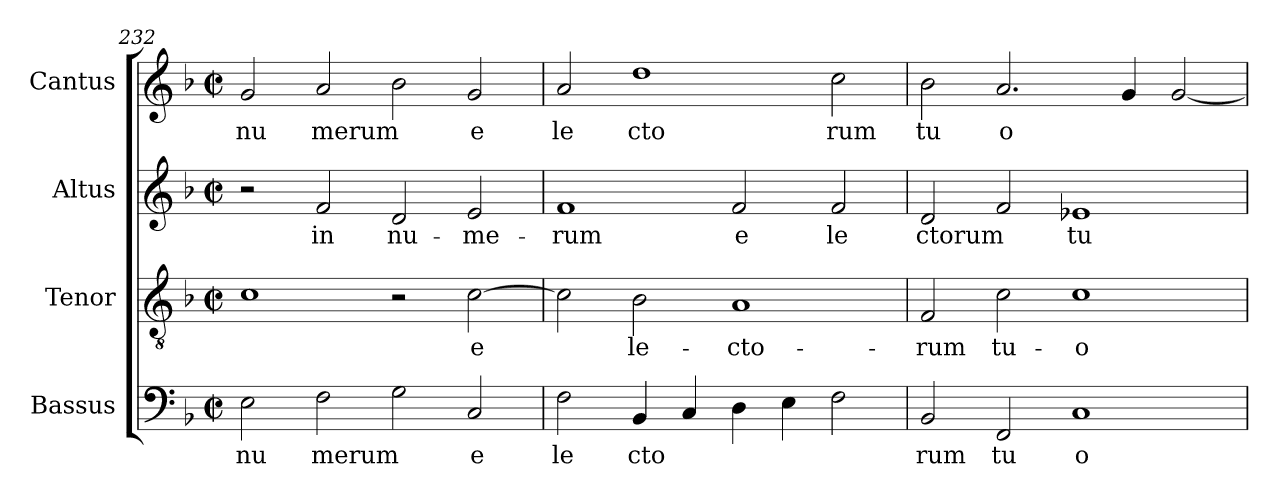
**kern	**text	**kern	**text	**kern	**text	**kern	**text
*part4	*part4	*part3	*part3	*part2	*part2	*part1	*part1
*staff4	*staff4	*staff3	*staff3	*staff2	*staff2	*staff1	*staff1
*I"Bassus	*	*I"Tenor	*	*I"Altus	*	*I"Cantus	*
*I'Bassus	*	*I'Tenor	*	*I'Altus	*	*I'Cantus	*
*clefF4	*	*clefGv2	*	*clefG2	*	*clefG2	*
*k[b-]	*	*k[b-]	*	*k[b-]	*	*k[b-]	*
*F:	*	*F:	*	*F:	*	*F:	*
*M2/2	*	*M2/2	*	*M2/2	*	*M2/2	*
*met(c|)	*	*met(c|)	*	*met(c|)	*	*met(c|)	*
=232	=232	=232	=232	=232	=232	=232	=232
!	!LO:LY:b:cj	!	!LO:LY:b:cj	!	!	!	!LO:LY:b:cj
2E\	nu	1c	.	2r	.	2g/	nu
!	!LO:LY:b:cj	!	!	!	!LO:LY:b:cj	!	!LO:LY:b:cj
2F\	merum	.	.	2f/	in	2a/	merum
!	!LO:LY:b:cj	!	!	!	!LO:LY:b:cj	!	!LO:LY:b:cj
2G\	.	2r	.	2d/	nu-	2b-\	.
!	!LO:LY:b:cj	!	!LO:LY:b:cj	!	!LO:LY:b:cj	!	!LO:LY:b:cj
2C/	e	[<2c\	e	2e/	-me-	2g/	e
!!LO:LB:g=z
=233	=233	=233	=233	=233	=233	=233	=233
!	!LO:LY:b:cj	!	!LO:LY:b:cj	!	!LO:LY:b:cj	!	!LO:LY:b:cj
2F\	le	2c\]	.	1f	-rum	2a/	le
!	!LO:LY:b:cj	!	!LO:LY:b:cj	!	!	!	!LO:LY:b:cj
4BB-/	cto	2B-\	le-	.	.	1dd	cto
!	!LO:LY:b:cj	!	!	!	!	!	!
4C/	.	.	.	.	.	.	.
!	!LO:LY:b:cj	!	!LO:LY:b:cj	!	!LO:LY:b:cj	!	!
4D\	.	1A	-cto-	2f/	e	.	.
!	!LO:LY:b:cj	!	!	!	!	!	!
4E\	.	.	.	.	.	.	.
!	!LO:LY:b:cj	!	!	!	!LO:LY:b:cj	!	!LO:LY:b:cj
2F\	.	.	.	2f/	le	2cc\	rum
=234	=234	=234	=234	=234	=234	=234	=234
!	!LO:LY:b:cj	!	!LO:LY:b:cj	!	!LO:LY:b:cj	!	!LO:LY:b:cj
2BB-/	rum	2F/	-rum	2d/	ctorum	2b-\	tu
!	!LO:LY:b:cj	!	!LO:LY:b:cj	!	!LO:LY:b:cj	!	!LO:LY:b:cj
2FF/	tu	2c\	tu-	2f/	.	2.a/	o
!	!LO:LY:b:cj	!	!LO:LY:b:cj	!	!LO:LY:b:cj	!	!
1C	o	1c	-o-	1e-X	tu	.	.
!	!	!	!	!	!	!	!LO:LY:b:cj
.	.	.	.	.	.	4g/	.
!	!	!	!	!	!	!	!LO:LY:b:cj
.	.	.	.	.	.	[<2g/	.
=	=	=	=	=	=	=	=
*-	*-	*-	*-	*-	*-	*-	*-
